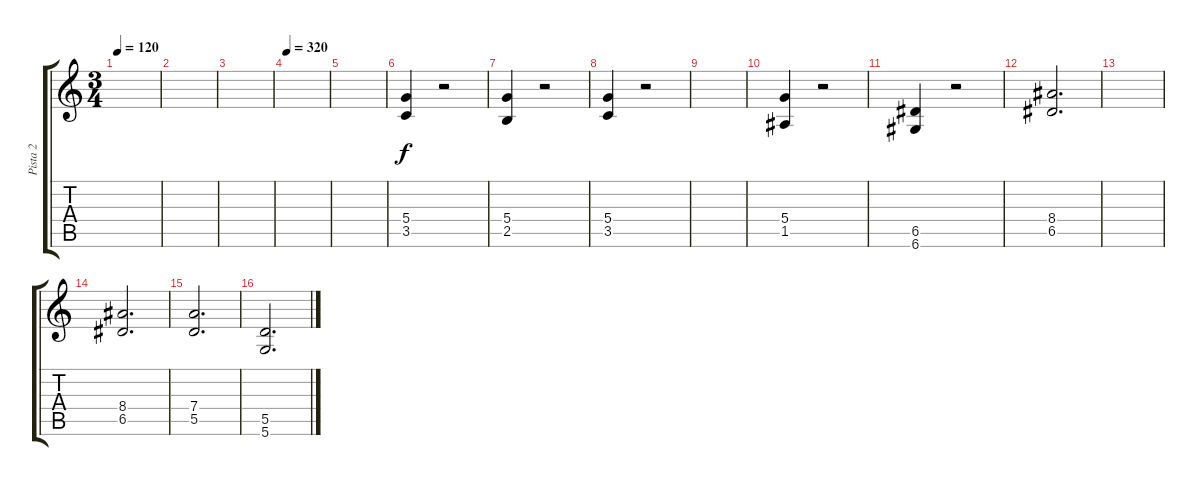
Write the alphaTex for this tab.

\track ("Pista 2" "Pista 2") {instrument distortionguitar}
\staff {score tabs}
\tuning (E4 B3 G3 D3 A2 D2) {hide}
\ts (3 4)
\tempo 120
\clef g2
\ks c
|
|
|
\tempo 320
|
|
(5.4 3.5).4 r.2 |
(5.4 2.5).4 r.2 |
(5.4 3.5).4 r.2 |
|
(5.4 1.5).4 r.2 |
(6.5 6.6).4 r.2 |
(8.4 6.5).2{d} |
|
(8.4 6.5).2{d} |
(7.4 5.5).2{d} |
(5.5 5.6).2{d}
